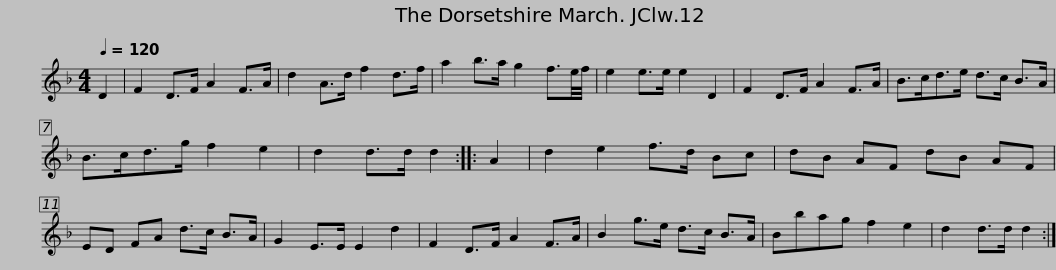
X:1
L:1/8
Q:1/4=120
M:4/4
I:linebreak $
K:Dmin
V:1 treble
V:1
 D2 | F2 D>F A2 F>A | d2 A>d f2 d>f | a2 b>a g2 f3/2e/4f/4 | e2 e>e e2 D2 | %5
 F2 D>F A2 F>A |$ B>cd>e d>c B>A | B>cd>g f2 e2 | d2 d>d d2 :: A2 | %10
 d2 e2 f>d Bc | dB AF dB AF |$ ED FA d>c B>A | G2 E>E E2 d2 | F2 D>F A2 F>A | %15
 B2 g>e d>c B>A | Bbag f2 e2 | d2 d>d d2 :| %18
